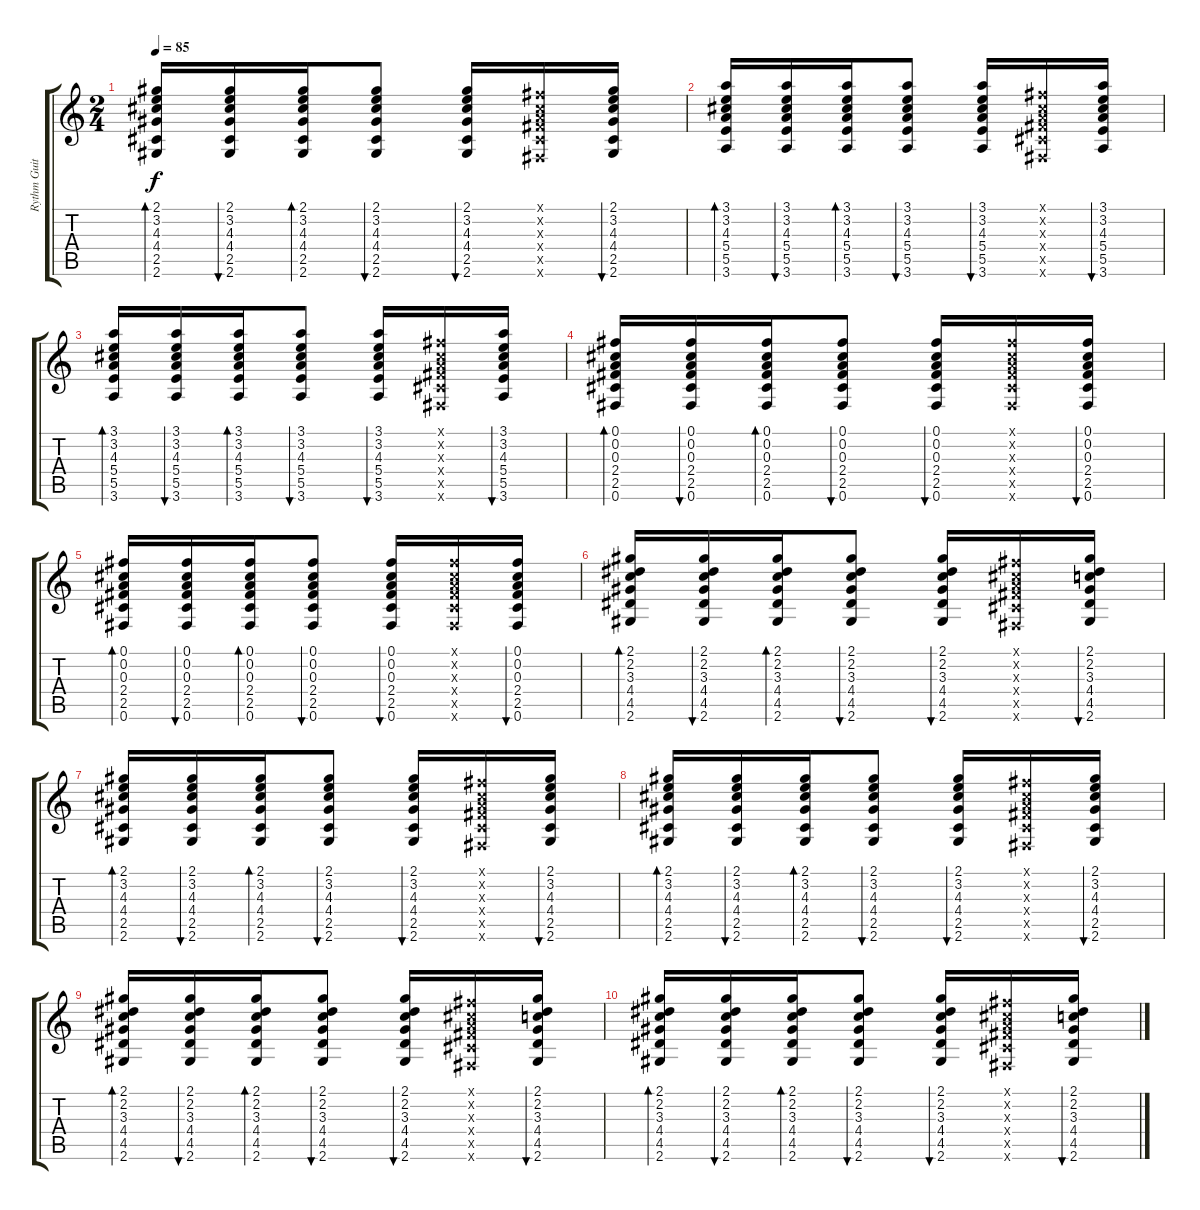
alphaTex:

\track ("Rythm Guitar" "Rythm Guit") {instrument acousticguitarnylon}
\staff {score tabs}
\tuning (Gb4 Db4 A3 E3 B2 Gb2) {hide}
\ts (2 4)
\tempo 85
\clef g2
\ks c
(2.1 3.2 4.3 4.4 2.5 2.6).16{bd 30 dy f} (2.1 3.2 4.3 4.4 2.5 2.6).16{bu 30} (2.1 3.2 4.3 4.4 2.5 2.6).16{bd 30} (2.1 3.2 4.3 4.4 2.5 2.6).8{bu 30} (2.1 3.2 4.3 4.4 2.5 2.6).16{bu 30} (0.1{x} 0.2{x} 0.3{x} 2.4{x} 2.5{x} 0.6{x}).16 (2.1 3.2 4.3 4.4 2.5 2.6).16{bu 30} |
(3.1 3.2 4.3 5.4 5.5 3.6).16{bd 30} (3.1 3.2 4.3 5.4 5.5 3.6).16{bu 30} (3.1 3.2 4.3 5.4 5.5 3.6).16{bd 30} (3.1 3.2 4.3 5.4 5.5 3.6).8{bu 30} (3.1 3.2 4.3 5.4 5.5 3.6).16{bu 30} (0.1{x} 0.2{x} 0.3{x} 2.4{x} 2.5{x} 0.6{x}).16 (3.1 3.2 4.3 5.4 5.5 3.6).16{bu 30} |
(3.1 3.2 4.3 5.4 5.5 3.6).16{bd 30} (3.1 3.2 4.3 5.4 5.5 3.6).16{bu 30} (3.1 3.2 4.3 5.4 5.5 3.6).16{bd 30} (3.1 3.2 4.3 5.4 5.5 3.6).8{bu 30} (3.1 3.2 4.3 5.4 5.5 3.6).16{bu 30} (0.1{x} 0.2{x} 0.3{x} 2.4{x} 2.5{x} 0.6{x}).16 (3.1 3.2 4.3 5.4 5.5 3.6).16{bu 30} |
(0.1 0.2 0.3 2.4 2.5 0.6).16{bd 30} (0.1 0.2 0.3 2.4 2.5 0.6).16{bu 30} (0.1 0.2 0.3 2.4 2.5 0.6).16{bd 30} (0.1 0.2 0.3 2.4 2.5 0.6).8{bu 30} (0.1 0.2 0.3 2.4 2.5 0.6).16{bu 30} (0.1{x} 0.2{x} 0.3{x} 2.4{x} 2.5{x} 0.6{x}).16 (0.1 0.2 0.3 2.4 2.5 0.6).16{bu 30} |
(0.1 0.2 0.3 2.4 2.5 0.6).16{bd 30} (0.1 0.2 0.3 2.4 2.5 0.6).16{bu 30} (0.1 0.2 0.3 2.4 2.5 0.6).16{bd 30} (0.1 0.2 0.3 2.4 2.5 0.6).8{bu 30} (0.1 0.2 0.3 2.4 2.5 0.6).16{bu 30} (0.1{x} 0.2{x} 0.3{x} 2.4{x} 2.5{x} 0.6{x}).16 (0.1 0.2 0.3 2.4 2.5 0.6).16{bu 30} |
(2.1 2.2 3.3 4.4 4.5 2.6).16{bd 30} (2.1 2.2 3.3 4.4 4.5 2.6).16{bu 30} (2.1 2.2 3.3 4.4 4.5 2.6).16{bd 30} (2.1 2.2 3.3 4.4 4.5 2.6).8{bu 30} (2.1 2.2 3.3 4.4 4.5 2.6).16{bu 30} (0.1{x} 0.2{x} 0.3{x} 2.4{x} 2.5{x} 0.6{x}).16 (2.1 2.2 3.3 4.4 4.5 2.6).16{bu 30} |
(2.1 3.2 4.3 4.4 2.5 2.6).16{bd 30} (2.1 3.2 4.3 4.4 2.5 2.6).16{bu 30} (2.1 3.2 4.3 4.4 2.5 2.6).16{bd 30} (2.1 3.2 4.3 4.4 2.5 2.6).8{bu 30} (2.1 3.2 4.3 4.4 2.5 2.6).16{bu 30} (0.1{x} 0.2{x} 0.3{x} 2.4{x} 2.5{x} 0.6{x}).16 (2.1 3.2 4.3 4.4 2.5 2.6).16{bu 30} |
(2.1 3.2 4.3 4.4 2.5 2.6).16{bd 30} (2.1 3.2 4.3 4.4 2.5 2.6).16{bu 30} (2.1 3.2 4.3 4.4 2.5 2.6).16{bd 30} (2.1 3.2 4.3 4.4 2.5 2.6).8{bu 30} (2.1 3.2 4.3 4.4 2.5 2.6).16{bu 30} (0.1{x} 0.2{x} 0.3{x} 2.4{x} 2.5{x} 0.6{x}).16 (2.1 3.2 4.3 4.4 2.5 2.6).16{bu 30} |
(2.1 2.2 3.3 4.4 4.5 2.6).16{bd 30} (2.1 2.2 3.3 4.4 4.5 2.6).16{bu 30} (2.1 2.2 3.3 4.4 4.5 2.6).16{bd 30} (2.1 2.2 3.3 4.4 4.5 2.6).8{bu 30} (2.1 2.2 3.3 4.4 4.5 2.6).16{bu 30} (0.1{x} 0.2{x} 0.3{x} 2.4{x} 2.5{x} 0.6{x}).16 (2.1 2.2 3.3 4.4 4.5 2.6).16{bu 30} |
(2.1 2.2 3.3 4.4 4.5 2.6).16{bd 30} (2.1 2.2 3.3 4.4 4.5 2.6).16{bu 30} (2.1 2.2 3.3 4.4 4.5 2.6).16{bd 30} (2.1 2.2 3.3 4.4 4.5 2.6).8{bu 30} (2.1 2.2 3.3 4.4 4.5 2.6).16{bu 30} (0.1{x} 0.2{x} 0.3{x} 2.4{x} 2.5{x} 0.6{x}).16 (2.1 2.2 3.3 4.4 4.5 2.6).16{bu 30}
